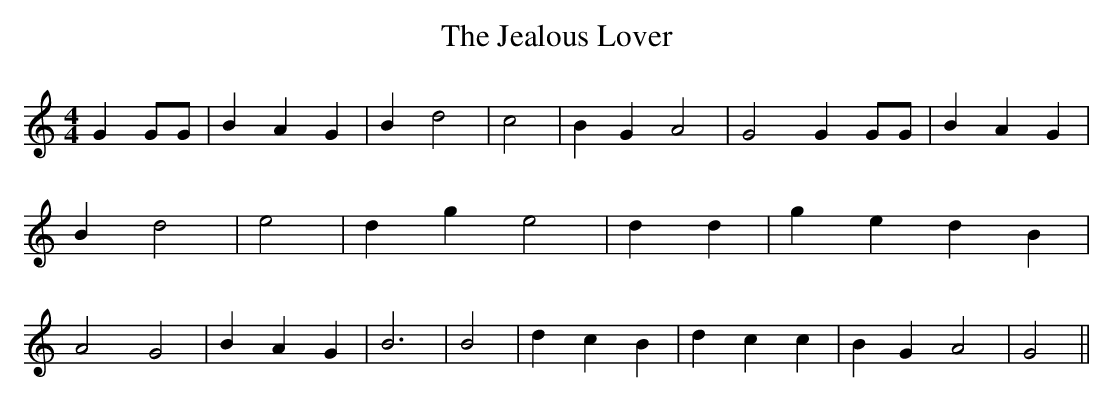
X:1
T:The Jealous Lover
M:4/4
L:1/4
K:C
 G G/2G/2| B A G| B d2| c2| B G A2| G2 G G/2G/2| B A G| B d2| e2| d g e2|\
 d d| g e d B| A2 G2| B A G| B3| B2| d c B| d c c| B G A2| G2||
